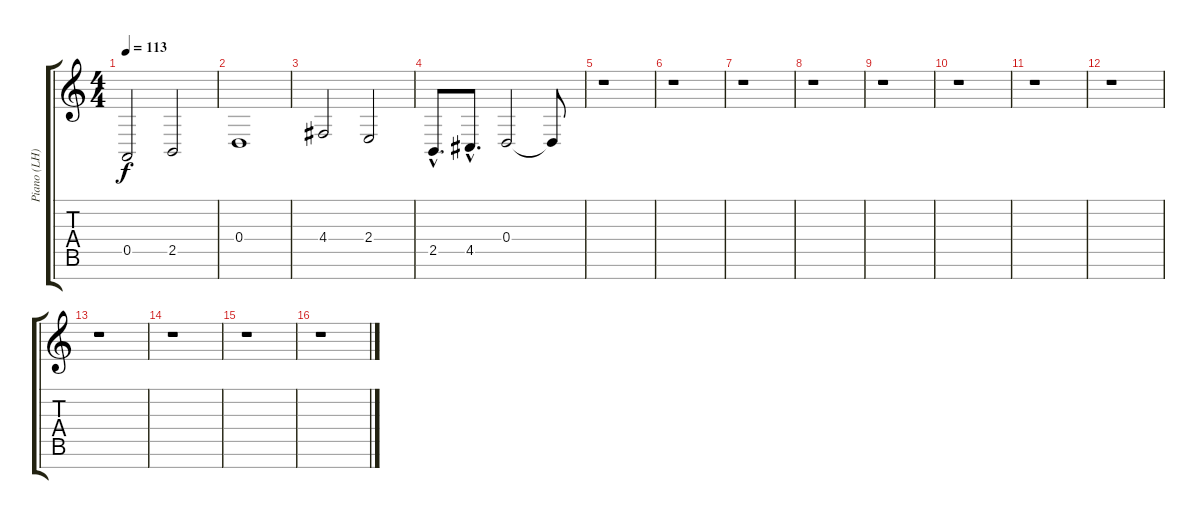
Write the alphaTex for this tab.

\track ("Piano (LH)" "Piano (LH)") {instrument acousticgrandpiano}
\staff {score tabs}
\tuning (E4 B3 G3 D3 A2 E2 B1) {hide}
\ts (4 4)
\tempo 113
\clef g2
\ks c
0.5.2{dy f} 2.5.2 |
0.4.1 |
4.4.2 2.4.2 |
2.5{hac}.8{d} 4.5{hac}.8{d} 0.4.2 0.4{t}.8 |
r.1 |
r.1 |
r.1 |
r.1 |
r.1 |
r.1 |
r.1 |
r.1 |
r.1 |
r.1 |
r.1 |
r.1
